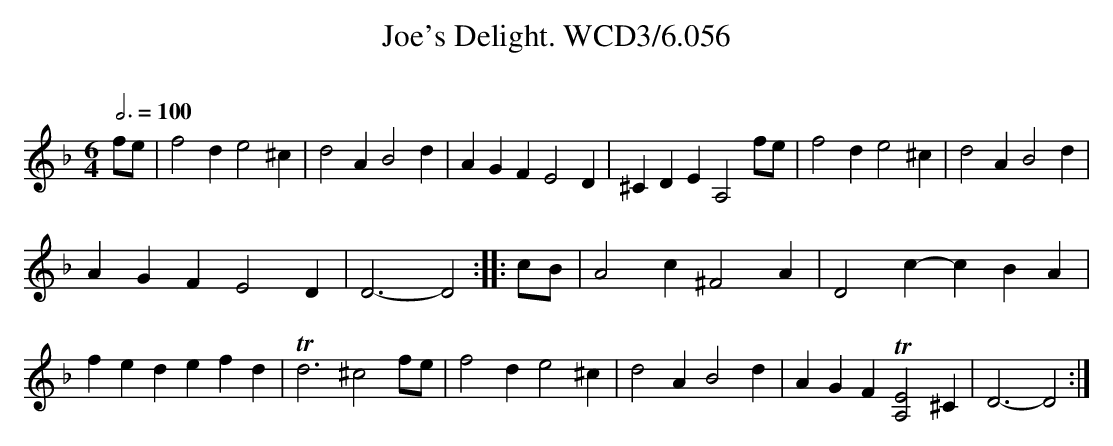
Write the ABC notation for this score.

X:1
T:Joe's Delight. WCD3/6.056
O:
M:6/4
L:1/4
Q:3/4=100
K:Dm
f/e/|f2 d e2 ^c|d2 A B2 d|AGF E2 D|^CDE A,2 f/e/|f2 d e2 ^c|d2 A B2 d|
AGF E2 D|D3- D2::c/B/|A2 c ^F2 A|D2 c-cBA|
fed efd|Td3 ^c2 f/e/|f2 d e2 ^c|d2 A B2 d|AGF !trill![E2A,2] ^C|D3- D2:|
